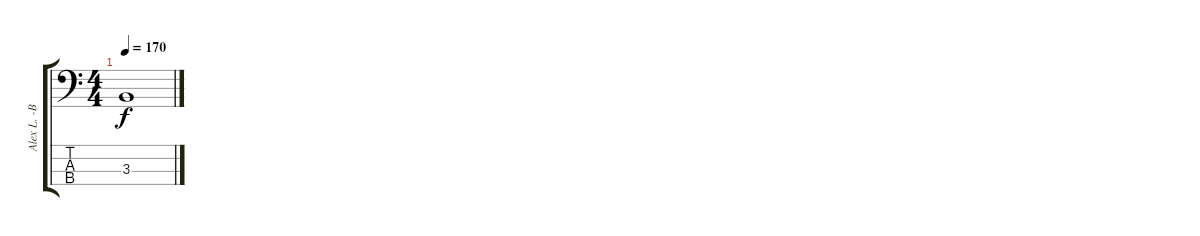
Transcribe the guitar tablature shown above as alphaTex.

\track ("Alex L. -Bass" "Alex L. -B") {instrument electricbassfinger}
\staff {score tabs}
\tuning (Gb2 Db2 Ab1 Eb1) {hide}
\ts (4 4)
\tempo 170
\clef f4
\ks c
3.3.1{dy f}
